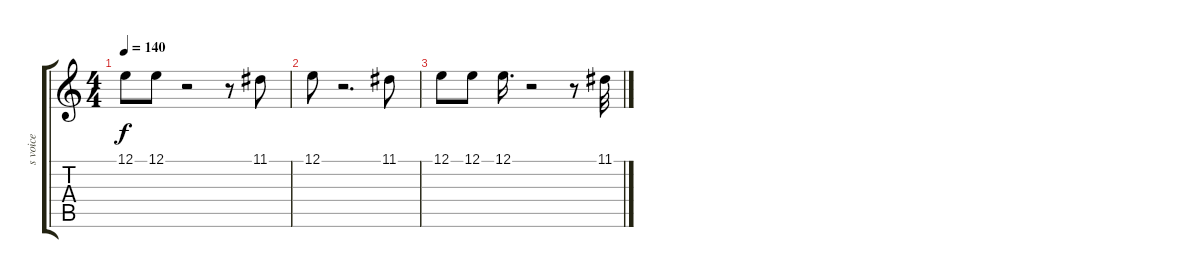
\track ("s voice" "s voice") {instrument synthvoice}
\staff {score tabs}
\tuning (E4 B3 G3 D3 A2 E2) {hide}
\ts (4 4)
\tempo 140
\clef g2
\ks c
12.1.8{dy f} 12.1.8 r.2 r.8 11.1.8 |
12.1.8 r.2{d} 11.1.8 |
12.1.8 12.1.8 12.1.16{d} r.2 r.8 11.1.32
